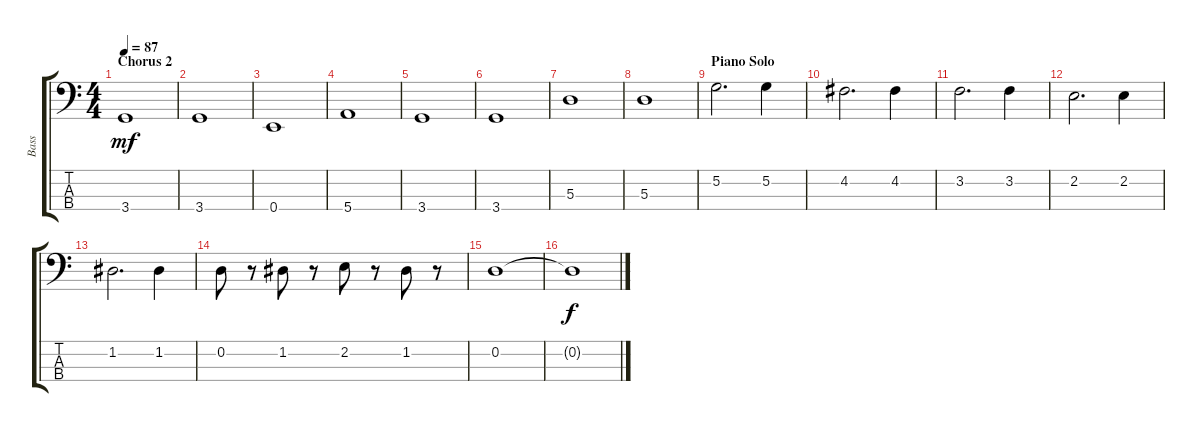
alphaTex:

\track ("Bass" "Bass") {instrument acousticbass}
\staff {score tabs}
\tuning (G2 D2 A1 E1) {hide}
\ts (4 4)
\section ("" "Chorus 2")
\tempo 87
\clef f4
\ks c
3.4.1{dy mf} |
3.4.1 |
0.4.1 |
5.4.1 |
3.4.1 |
3.4.1 |
5.3.1 |
5.3.1 |
\section ("" "Piano Solo")
5.2.2{d} 5.2.4 |
4.2.2{d} 4.2.4 |
3.2.2{d} 3.2.4 |
2.2.2{d} 2.2.4 |
1.2.2{d} 1.2.4 |
0.2.8 r.8 1.2.8 r.8 2.2.8 r.8 1.2.8 r.8 |
0.2.1 |
0.2{t}.1{dy f}
